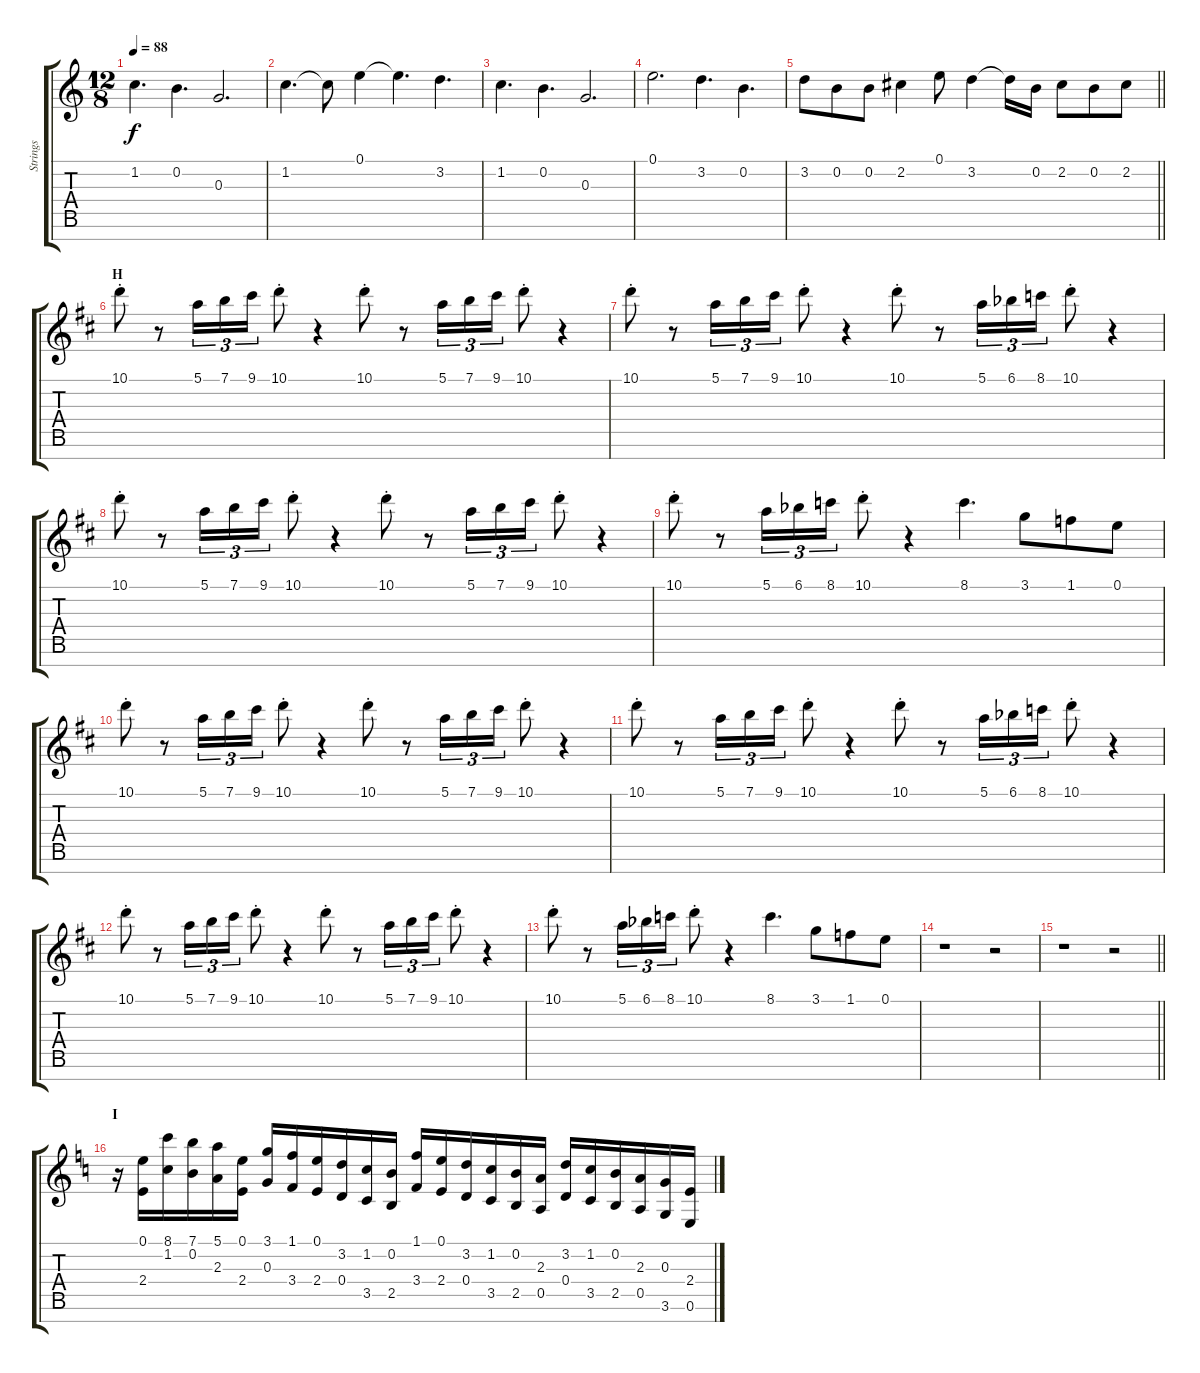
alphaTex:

\track ("Strings" "Strings") {instrument stringensemble1}
\staff {score tabs}
\tuning (E5 B4 G4 D4 A3 E3 B2) {hide}
\ts (12 8)
\tempo 88
\clef g2
\ks c
1.2.4{d dy f} 0.2.4{d} 0.3.2{d} |
1.2.4{d} 1.2{t}.8 0.1.4 0.1{t}.4{d} 3.2.4{d} |
1.2.4{d} 0.2.4{d} 0.3.2{d} |
0.1.2{d} 3.2.4{d} 0.2.4{d} |
\barLineRight lightlight
3.2.8 0.2.8 0.2.8 2.2.4 0.1.8 3.2.4 3.2{t}.16 0.2.16 2.2.8 0.2.8 2.2.8 |
\section ("" "H")
\ks d
10.1{st}.8 r.8 5.1.16{tu (3 2)} 7.1.16{tu (3 2)} 9.1.16{tu (3 2)} 10.1{st}.8 r.4 10.1{st}.8 r.8 5.1.16{tu (3 2)} 7.1.16{tu (3 2)} 9.1.16{tu (3 2)} 10.1{st}.8 r.4 |
10.1{st}.8 r.8 5.1.16{tu (3 2)} 7.1.16{tu (3 2)} 9.1.16{tu (3 2)} 10.1{st}.8 r.4 10.1{st}.8 r.8 5.1.16{tu (3 2)} 6.1{acc b}.16{tu (3 2)} 8.1.16{tu (3 2)} 10.1{st}.8 r.4 |
10.1{st}.8 r.8 5.1.16{tu (3 2)} 7.1.16{tu (3 2)} 9.1.16{tu (3 2)} 10.1{st}.8 r.4 10.1{st}.8 r.8 5.1.16{tu (3 2)} 7.1.16{tu (3 2)} 9.1.16{tu (3 2)} 10.1{st}.8 r.4 |
10.1{st}.8 r.8 5.1.16{tu (3 2)} 6.1{acc b}.16{tu (3 2)} 8.1.16{tu (3 2)} 10.1{st}.8 r.4 8.1.4{d} 3.1.8 1.1.8 0.1.8 |
10.1{st}.8 r.8 5.1.16{tu (3 2)} 7.1.16{tu (3 2)} 9.1.16{tu (3 2)} 10.1{st}.8 r.4 10.1{st}.8 r.8 5.1.16{tu (3 2)} 7.1.16{tu (3 2)} 9.1.16{tu (3 2)} 10.1{st}.8 r.4 |
10.1{st}.8 r.8 5.1.16{tu (3 2)} 7.1.16{tu (3 2)} 9.1.16{tu (3 2)} 10.1{st}.8 r.4 10.1{st}.8 r.8 5.1.16{tu (3 2)} 6.1{acc b}.16{tu (3 2)} 8.1.16{tu (3 2)} 10.1{st}.8 r.4 |
10.1{st}.8 r.8 5.1.16{tu (3 2)} 7.1.16{tu (3 2)} 9.1.16{tu (3 2)} 10.1{st}.8 r.4 10.1{st}.8 r.8 5.1.16{tu (3 2)} 7.1.16{tu (3 2)} 9.1.16{tu (3 2)} 10.1{st}.8 r.4 |
10.1{st}.8 r.8 5.1.16{tu (3 2)} 6.1{acc b}.16{tu (3 2)} 8.1.16{tu (3 2)} 10.1{st}.8 r.4 8.1.4{d} 3.1.8 1.1.8 0.1.8 |
r.1 r.2 |
\barLineRight lightlight
r.1 r.2 |
\section ("" "I")
\ks c
r.16 (0.1 2.4).16 (8.1 1.2).16 (7.1 0.2).16 (5.1 2.3).16 (0.1 2.4).16 (3.1 0.3).16 (1.1 3.4).16 (0.1 2.4).16 (3.2 0.4).16 (1.2 3.5).16 (0.2 2.5).16 (1.1 3.4).16 (0.1 2.4).16 (3.2 0.4).16 (1.2 3.5).16 (0.2 2.5).16 (2.3 0.5).16 (3.2 0.4).16 (1.2 3.5).16 (0.2 2.5).16 (2.3 0.5).16 (0.3 3.6).16 (2.4 0.6).16
